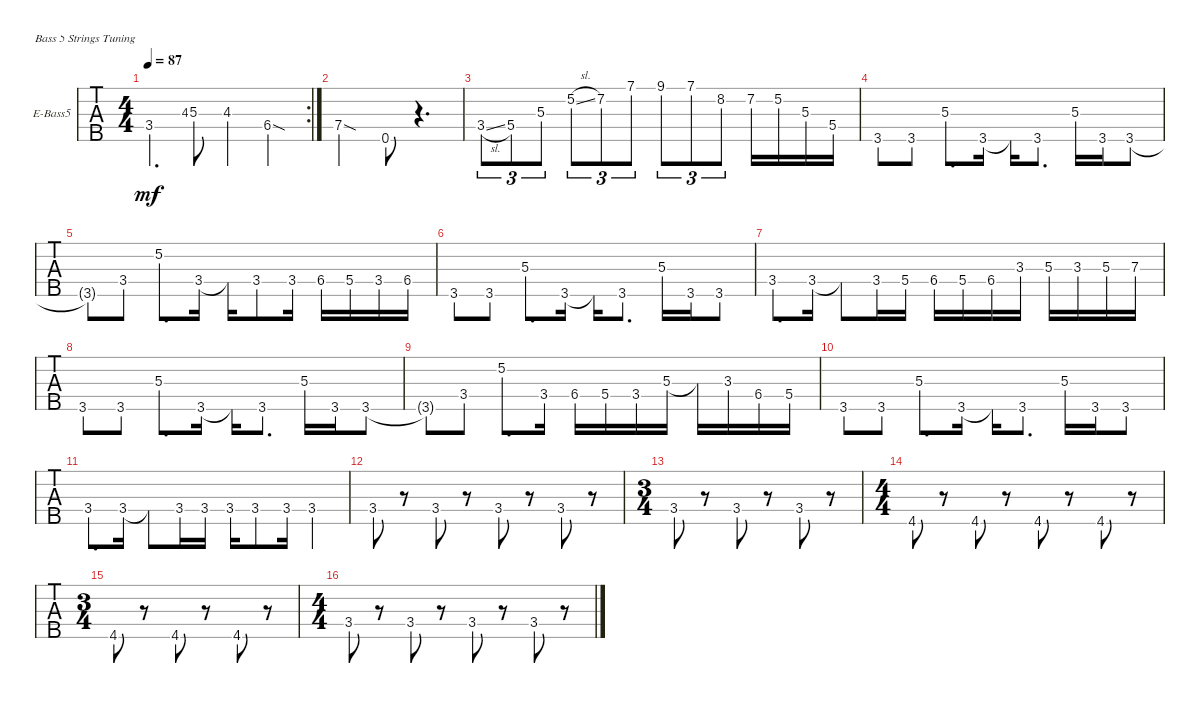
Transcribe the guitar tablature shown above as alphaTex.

\defaultSystemsLayout 4
\bracketExtendMode groupsimilarinstruments
\firstSystemTrackNameOrientation horizontal
\otherSystemsTrackNameOrientation horizontal
\track ("Electric Bass" "E-Bass5") {instrument electricbassfinger}
\staff {tabs}
\tuning (G2 D2 A1 E1 B0)
\rc 2
\ts (4 4)
\tempo 87
\clef f4
\ks c
3.4.4{d dy mf} 4.3.8{gr} 5.3.8 4.3.4 6.4{sod}.4 |
7.4{sod}.2 0.5.8 r.4{d} |
3.4{sl}.8{tu (3 2)} 5.4.8{tu (3 2)} 5.3.8{tu (3 2)} 5.2{sl}.8{tu (3 2)} 7.2.8{tu (3 2)} 7.1.8{tu (3 2)} 9.1.8{tu (3 2)} 7.1.8{tu (3 2)} 8.2.8{tu (3 2)} 7.2.16 5.2.16 5.3.16 5.4.16 |
3.5.8 3.5.8 5.3.8{d} 3.5.16 3.5{t}.16 3.5.8{d} 5.3.16 3.5.16 3.5.8 |
3.5{t}.8 3.4.8 5.2.8{d} 3.4.16 3.4{t}.16 3.4.8 3.4.16 6.4.16 5.4.16 3.4.16 6.4.16 |
3.5.8 3.5.8 5.3.8{d} 3.5.16 3.5{t}.16 3.5.8{d} 5.3.16 3.5.16 3.5.8 |
3.4.8{d} 3.4.16 3.4{t}.8 3.4.16 5.4.16 6.4.16 5.4.16 6.4.16 3.3.16 5.3.16 3.3.16 5.3.16 7.3.16 |
3.5.8 3.5.8 5.3.8{d} 3.5.16 3.5{t}.16 3.5.8{d} 5.3.16 3.5.16 3.5.8 |
3.5{t}.8 3.4.8 5.2.8{d} 3.4.16 6.4.16 5.4.16 3.4.16 5.3.16 5.3{t}.16 3.3.16 6.4.16 5.4.16 |
3.5.8 3.5.8 5.3.8{d} 3.5.16 3.5{t}.16 3.5.8{d} 5.3.16 3.5.16 3.5.8 |
3.4.8{d} 3.4.16 3.4{t}.8 3.4.16 3.4.16 3.4.16 3.4.8 3.4.16 3.4.4 |
3.4.8 r.8 3.4.8 r.8 3.4.8 r.8 3.4.8 r.8 |
\ts (3 4)
3.4.8 r.8 3.4.8 r.8 3.4.8 r.8 |
\ts (4 4)
4.5.8 r.8 4.5.8 r.8 4.5.8 r.8 4.5.8 r.8 |
\ts (3 4)
4.5.8 r.8 4.5.8 r.8 4.5.8 r.8 |
\ts (4 4)
3.4.8 r.8 3.4.8 r.8 3.4.8 r.8 3.4.8 r.8
